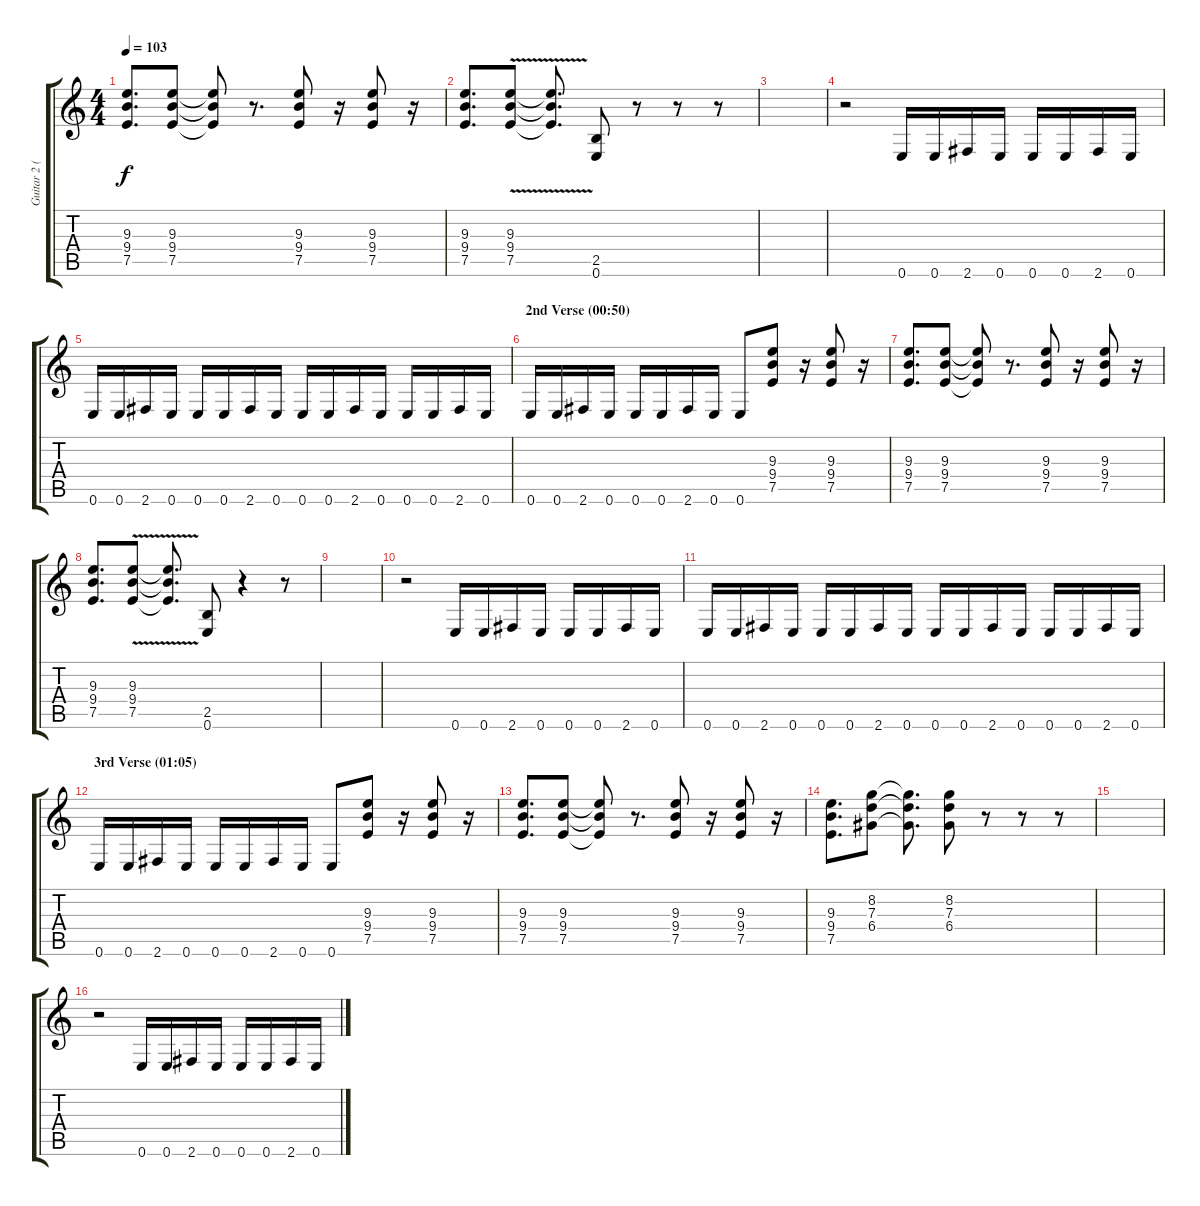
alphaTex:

\track ("Guitar 2 (B. Whitford)" "Guitar 2 (") {instrument distortionguitar}
\staff {score tabs}
\tuning (E4 B3 G3 D3 A2 E2) {hide}
\ts (4 4)
\tempo 103
\clef g2
\ks c
(9.3 9.4 7.5).8{d dy f} (9.3 9.4 7.5).8 (9.3{t} 9.4{t} 7.5{t}).8 r.8{d} (9.3 9.4 7.5).8 r.16 (9.3 9.4 7.5).8 r.16 |
(9.3 9.4 7.5).8{d} (9.3{v} 9.4{v} 7.5{v}).8 (9.3{t} 9.4{t} 7.5{t}).8{d} (2.5 0.6).8 r.8 r.8 r.8 |
|
r.2 0.6.16 0.6.16 2.6.16 0.6.16 0.6.16 0.6.16 2.6.16 0.6.16 |
0.6.16 0.6.16 2.6.16 0.6.16 0.6.16 0.6.16 2.6.16 0.6.16 0.6.16 0.6.16 2.6.16 0.6.16 0.6.16 0.6.16 2.6.16 0.6.16 |
\section ("" "2nd Verse (00:50)")
0.6.16 0.6.16 2.6.16 0.6.16 0.6.16 0.6.16 2.6.16 0.6.16 0.6.8 (9.3 9.4 7.5).8 r.16 (9.3 9.4 7.5).8 r.16 |
(9.3 9.4 7.5).8{d} (9.3 9.4 7.5).8 (9.3{t} 9.4{t} 7.5{t}).8 r.8{d} (9.3 9.4 7.5).8 r.16 (9.3 9.4 7.5).8 r.16 |
(9.3 9.4 7.5).8{d} (9.3{v} 9.4{v} 7.5{v}).8 (9.3{t} 9.4{t} 7.5{t}).8{d} (2.5 0.6).8 r.4 r.8 |
|
r.2 0.6.16 0.6.16 2.6.16 0.6.16 0.6.16 0.6.16 2.6.16 0.6.16 |
0.6.16 0.6.16 2.6.16 0.6.16 0.6.16 0.6.16 2.6.16 0.6.16 0.6.16 0.6.16 2.6.16 0.6.16 0.6.16 0.6.16 2.6.16 0.6.16 |
\section ("" "3rd Verse (01:05)")
0.6.16 0.6.16 2.6.16 0.6.16 0.6.16 0.6.16 2.6.16 0.6.16 0.6.8 (9.3 9.4 7.5).8 r.16 (9.3 9.4 7.5).8 r.16 |
(9.3 9.4 7.5).8{d} (9.3 9.4 7.5).8 (9.3{t} 9.4{t} 7.5{t}).8 r.8{d} (9.3 9.4 7.5).8 r.16 (9.3 9.4 7.5).8 r.16 |
(9.3 9.4 7.5).8{d} (8.2 7.3 6.4).8 (8.2{t} 7.3{t} 6.4{t}).8{d} (8.2 7.3 6.4).8 r.8 r.8 r.8 |
|
r.2 0.6.16 0.6.16 2.6.16 0.6.16 0.6.16 0.6.16 2.6.16 0.6.16
